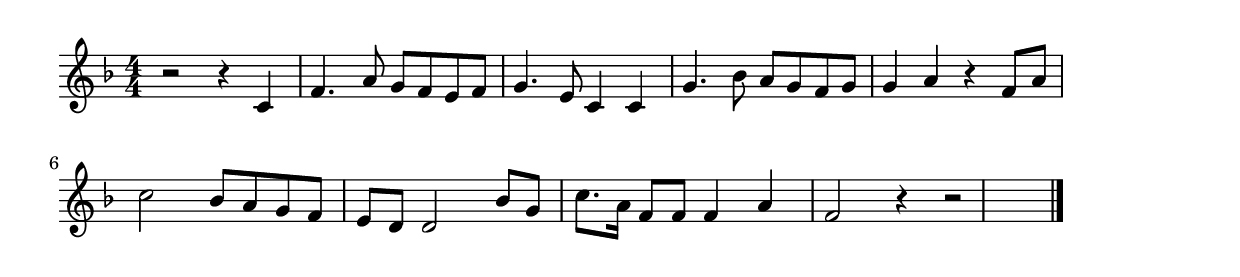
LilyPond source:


\version "2.18.2"

% ホルン協奏曲第1番(モーツァルト)

\score {

\layout {
line-width = #170
indent = 0\mm
}

\relative c' {
\key f \major
\time 4/4
\numericTimeSignature

r2 r4 c |
f4. a8 g f e f |
g4. e8 c4 c |
g'4. bes8 a g f g |
g4 a r f8 a |
\break
c2 bes8 a g f |
e8 d d2 bes'8 g |
c8. a16 f8 f f4 a |
f2 r4 r2 |


\bar "|."
}

\midi {}

}